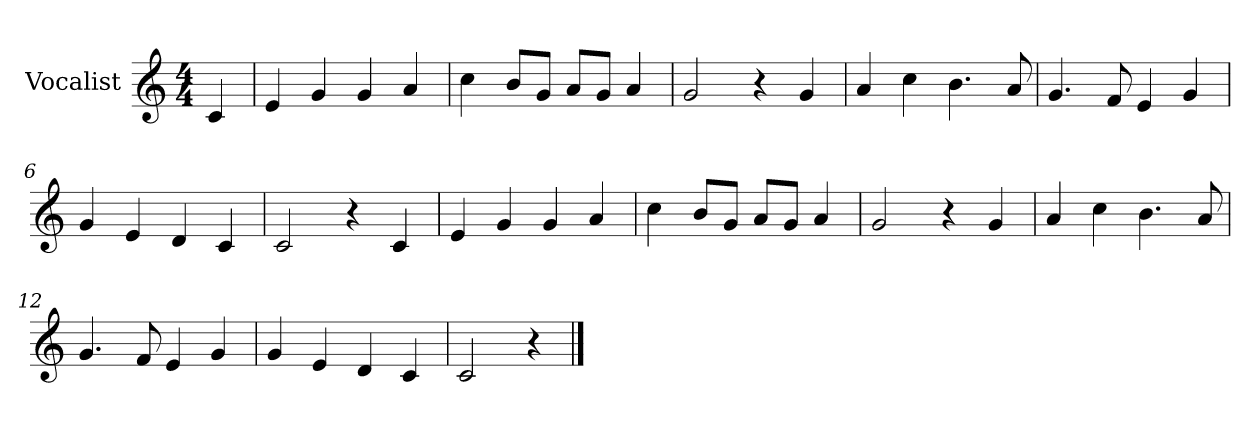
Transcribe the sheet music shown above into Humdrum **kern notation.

**kern
*part1
*staff1
*I"Vocalist
*k[]
*C:
*M4/4
=
4c
=1
4e
4g
4g
4a
=2
4cc
8bL
8gJ
8aL
8gJ
4a
=3
2g
4r
4g
=4
4a
4cc
4.b
8a
=5
4.g
8f
4e
4g
=6
4g
4e
4d
4c
=7
2c
4r
4c
=8
4e
4g
4g
4a
=9
4cc
8bL
8gJ
8aL
8gJ
4a
=10
2g
4r
4g
=11
4a
4cc
4.b
8a
=12
4.g
8f
4e
4g
=13
4g
4e
4d
4c
=14
2c
4r
==
*-
